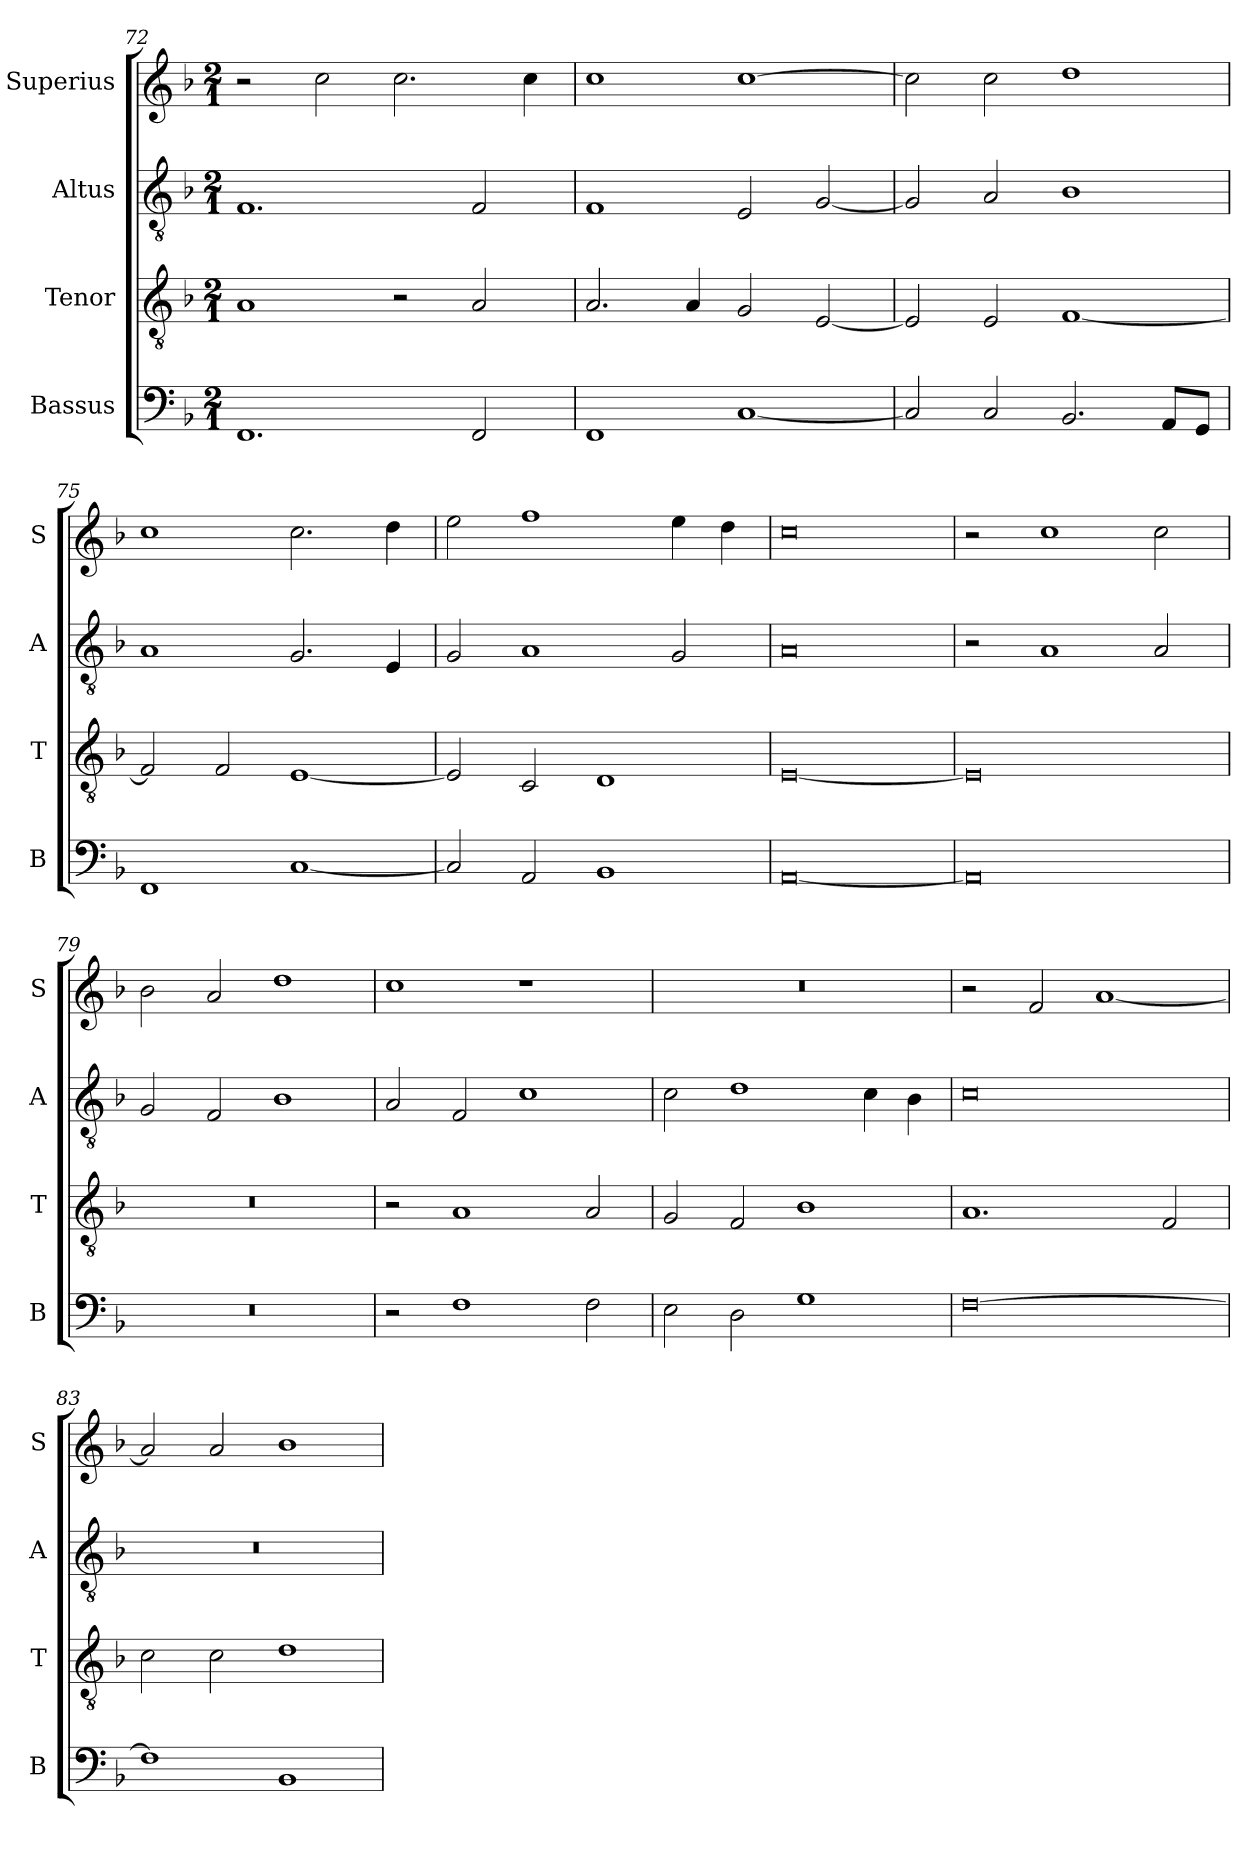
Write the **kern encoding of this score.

**kern	**kern	**kern	**kern
*part4	*part3	*part2	*part1
*staff4	*staff3	*staff2	*staff1
*I"Bassus	*I"Tenor	*I"Altus	*I"Superius
*I'B	*I'T	*I'A	*I'S
*clefF4	*clefGv2	*clefGv2	*clefG2
*k[b-]	*k[b-]	*k[b-]	*k[b-]
*F:	*F:	*F:	*F:
*M2/1	*M2/1	*M2/1	*M2/1
=72	=72	=72	=72
1.FF	1A	1.F	2r
.	.	.	2cc
.	2r	.	2.cc
2FF	2A	2F	.
.	.	.	4cc
=73	=73	=73	=73
1FF	2.A	1F	1cc
.	4A	.	.
[1C	2G	2E	[1cc
.	[2E	[2G	.
=74	=74	=74	=74
2C]	2E]	2G]	2cc]
2C	2E	2A	2cc
2.BB-	[1F	1B-	1dd
8AAL	.	.	.
8GGJ	.	.	.
=75	=75	=75	=75
1FF	2F]	1A	1cc
.	2F	.	.
[1C	[1E	2.G	2.cc
.	.	4E	4dd
=76	=76	=76	=76
2C]	2E]	2G	2ee
2AA	2C	1A	1ff
1BB-	1D	.	.
.	.	2G	4ee
.	.	.	4dd
=77	=77	=77	=77
[0AA	[0E	0A	0cc
=78	=78	=78	=78
0AA]	0E]	2r	2r
.	.	1A	1cc
.	.	2A	2cc
=79	=79	=79	=79
0r	0r	2G	2b-
.	.	2F	2a
.	.	1B-	1dd
=80	=80	=80	=80
2r	2r	2A	1cc
1F	1A	2F	.
.	.	1c	1r
2F	2A	.	.
=81	=81	=81	=81
2E	2G	2c	0r
2D	2F	1d	.
1G	1B-	.	.
.	.	4c	.
.	.	4B-	.
=82	=82	=82	=82
[0F	1.A	0c	2r
.	.	.	2f
.	.	.	[1a
.	2F	.	.
=83	=83	=83	=83
1F]	2c	0r	2a]
.	2c	.	2a
1BB-	1d	.	1b-
=	=	=	=
*-	*-	*-	*-
